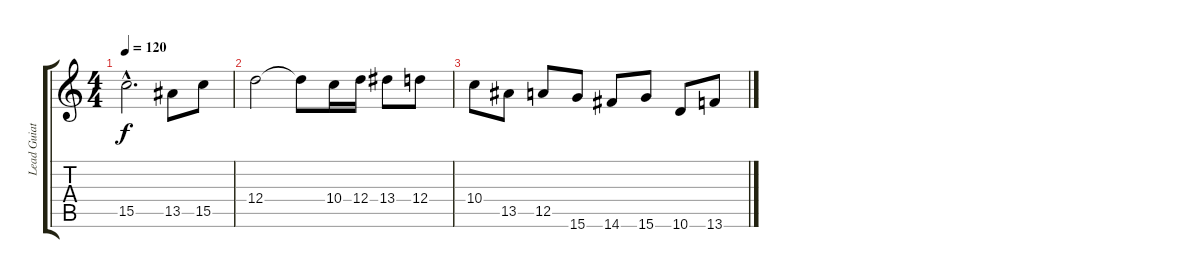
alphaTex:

\track ("Lead Guiatr1" "Lead Guiat") {instrument overdrivenguitar}
\staff {score tabs}
\tuning (E4 B3 G3 D3 A2 E2) {hide}
\ts (4 4)
\tempo 120
\clef g2
\ks c
15.5{hac}.2{d dy f} 13.5.8 15.5.8 |
12.4.2 12.4{t}.8 10.4.16 12.4.16 13.4.8 12.4.8 |
10.4.8 13.5.8 12.5.8 15.6.8 14.6.8 15.6.8 10.6.8 13.6.8
